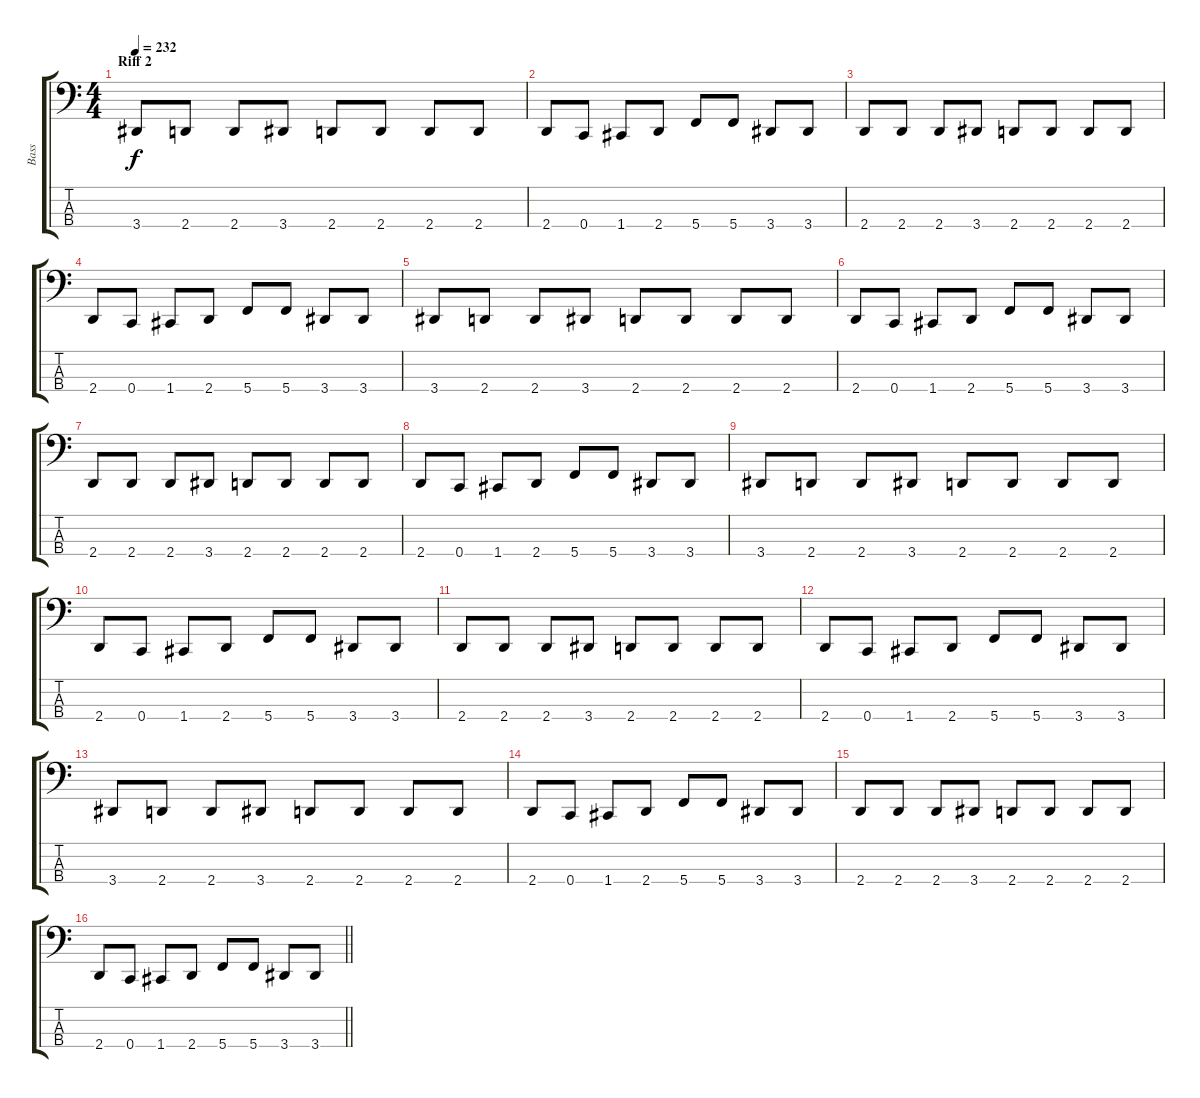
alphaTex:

\track ("Bass" "Bass") {instrument electricbassfinger}
\staff {score tabs}
\tuning (Eb2 Bb1 F1 C1) {hide}
\ts (4 4)
\section ("" "Riff 2")
\tempo 232
\clef f4
\ks c
3.4.8{dy f} 2.4.8 2.4.8 3.4.8 2.4.8 2.4.8 2.4.8 2.4.8 |
2.4.8 0.4.8 1.4.8 2.4.8 5.4.8 5.4.8 3.4.8 3.4.8 |
2.4.8 2.4.8 2.4.8 3.4.8 2.4.8 2.4.8 2.4.8 2.4.8 |
2.4.8 0.4.8 1.4.8 2.4.8 5.4.8 5.4.8 3.4.8 3.4.8 |
3.4.8 2.4.8 2.4.8 3.4.8 2.4.8 2.4.8 2.4.8 2.4.8 |
2.4.8 0.4.8 1.4.8 2.4.8 5.4.8 5.4.8 3.4.8 3.4.8 |
2.4.8 2.4.8 2.4.8 3.4.8 2.4.8 2.4.8 2.4.8 2.4.8 |
2.4.8 0.4.8 1.4.8 2.4.8 5.4.8 5.4.8 3.4.8 3.4.8 |
3.4.8 2.4.8 2.4.8 3.4.8 2.4.8 2.4.8 2.4.8 2.4.8 |
2.4.8 0.4.8 1.4.8 2.4.8 5.4.8 5.4.8 3.4.8 3.4.8 |
2.4.8 2.4.8 2.4.8 3.4.8 2.4.8 2.4.8 2.4.8 2.4.8 |
2.4.8 0.4.8 1.4.8 2.4.8 5.4.8 5.4.8 3.4.8 3.4.8 |
3.4.8 2.4.8 2.4.8 3.4.8 2.4.8 2.4.8 2.4.8 2.4.8 |
2.4.8 0.4.8 1.4.8 2.4.8 5.4.8 5.4.8 3.4.8 3.4.8 |
2.4.8 2.4.8 2.4.8 3.4.8 2.4.8 2.4.8 2.4.8 2.4.8 |
\barLineRight lightlight
2.4.8 0.4.8 1.4.8 2.4.8 5.4.8 5.4.8 3.4.8 3.4.8
